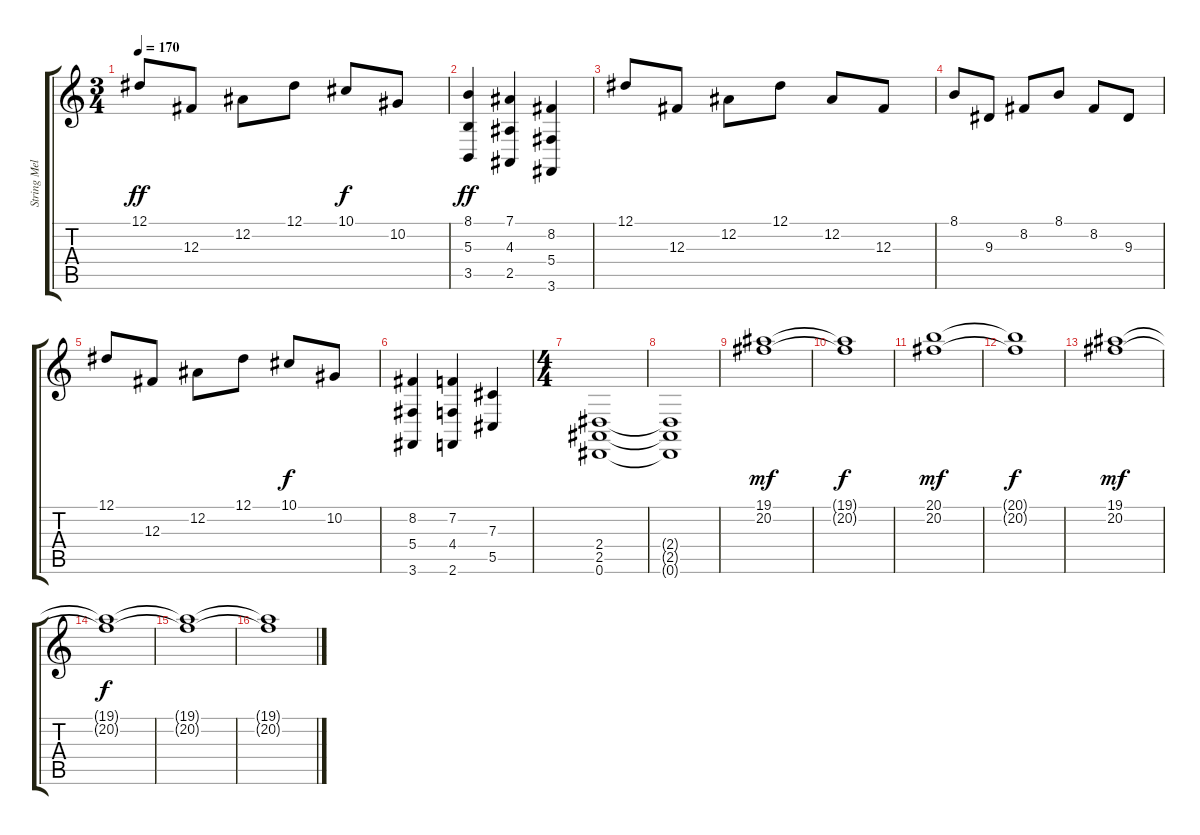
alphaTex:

\track ("String Melody" "String Mel") {instrument stringensemble1}
\staff {score tabs}
\tuning (Eb4 Bb3 Gb3 Db3 Ab2 Eb2) {hide}
\ts (3 4)
\tempo 170
\clef g2
\ks c
12.1.8{dy ff} 12.3.8 12.2.8 12.1.8 10.1.8{dy f} 10.2.8 |
(8.1 5.3 3.5).4{dy ff} (7.1 4.3 2.5).4 (8.2 5.4 3.6).4 |
12.1.8 12.3.8 12.2.8 12.1.8 12.2.8 12.3.8 |
8.1.8 9.3.8 8.2.8 8.1.8 8.2.8 9.3.8 |
12.1.8 12.3.8 12.2.8 12.1.8 10.1.8{dy f} 10.2.8 |
(8.2 5.4 3.6).4 (7.2 4.4 2.6).4 (7.3 5.5).4 |
\ts (4 4)
\section ("" "")
(2.4 2.5 0.6).1 |
(2.4{t} 2.5{t} 0.6{t}).1 |
(19.1 20.2).1{dy mf} |
(19.1{t} 20.2{t}).1{dy f} |
(20.1 20.2).1{dy mf} |
(20.1{t} 20.2{t}).1{dy f} |
(19.1 20.2).1{dy mf} |
(19.1{t} 20.2{t}).1{dy f} |
(19.1{t} 20.2{t}).1 |
(19.1{t} 20.2{t}).1
